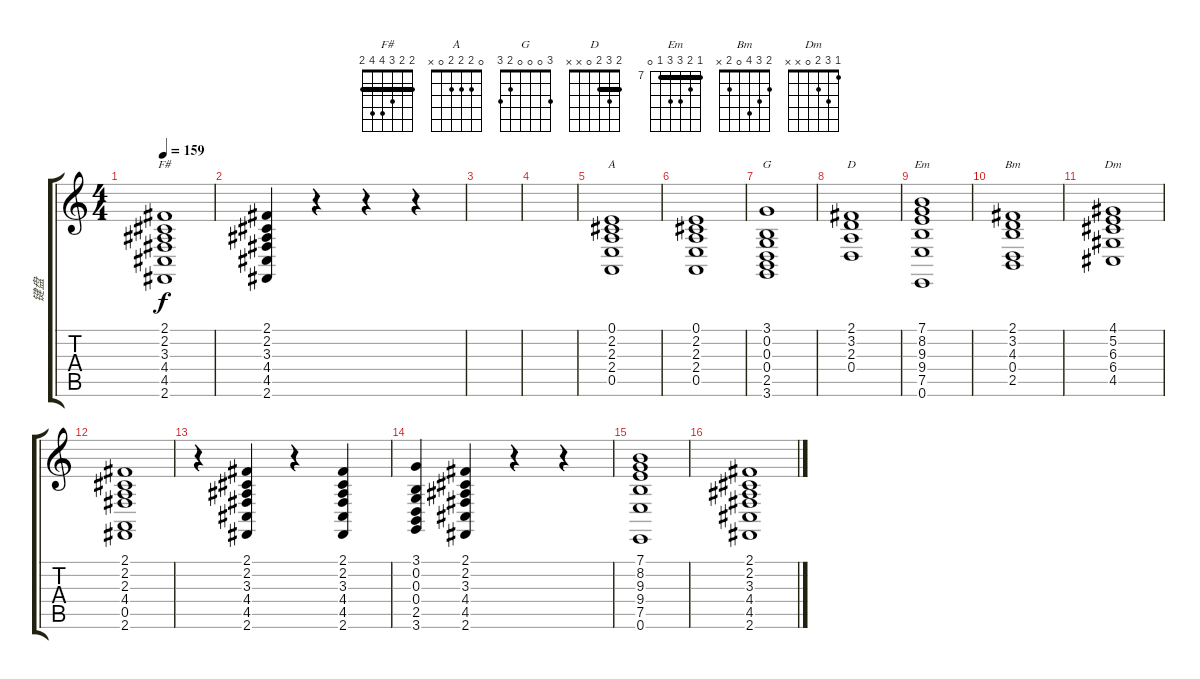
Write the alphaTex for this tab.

\track ("键盘" "键盘") {instrument synthstrings1}
\staff {score tabs}
\tuning (E4 B3 G3 D3 A2 E2) {hide}
\chord ("F#" 2 2 3 4 4 2) {barre 2}
\chord ("A" 0 2 2 2 0 x)
\chord ("G" 3 0 0 0 2 3)
\chord ("D" 2 3 2 0 x x) {barre 2}
\chord ("Em" 7 8 9 9 7 0) {firstfret 7 barre 7}
\chord ("Bm" 2 3 4 0 2 x)
\chord ("Dm" 1 3 2 0 x x)
\ts (4 4)
\tempo 159
\clef g2
\ks c
(2.1 2.2 3.3 4.4 4.5 2.6).1{ch "F#" dy f} |
(2.1 2.2 3.3 4.4 4.5 2.6).4 r.4 r.4 r.4 |
|
|
(0.1 2.2 2.3 2.4 0.5).1{ch "A"} |
(0.1 2.2 2.3 2.4 0.5).1 |
(3.1 0.2 0.3 0.4 2.5 3.6).1{ch "G"} |
(2.1 3.2 2.3 0.4).1{ch "D"} |
(7.1 8.2 9.3 9.4 7.5 0.6).1{ch "Em"} |
(2.1 3.2 4.3 0.4 2.5).1{ch "Bm"} |
(4.1 5.2 6.3 6.4 4.5).1{ch "Dm"} |
(2.1 2.2 2.3 4.4 0.5 2.6).1 |
r.4 (2.1 2.2 3.3 4.4 4.5 2.6).4 r.4 (2.1 2.2 3.3 4.4 4.5 2.6).4 |
(3.1 0.2 0.3 0.4 2.5 3.6).4 (2.1 2.2 3.3 4.4 4.5 2.6).4 r.4 r.4 |
(7.1 8.2 9.3 9.4 7.5 0.6).1 |
(2.1 2.2 3.3 4.4 4.5 2.6).1
